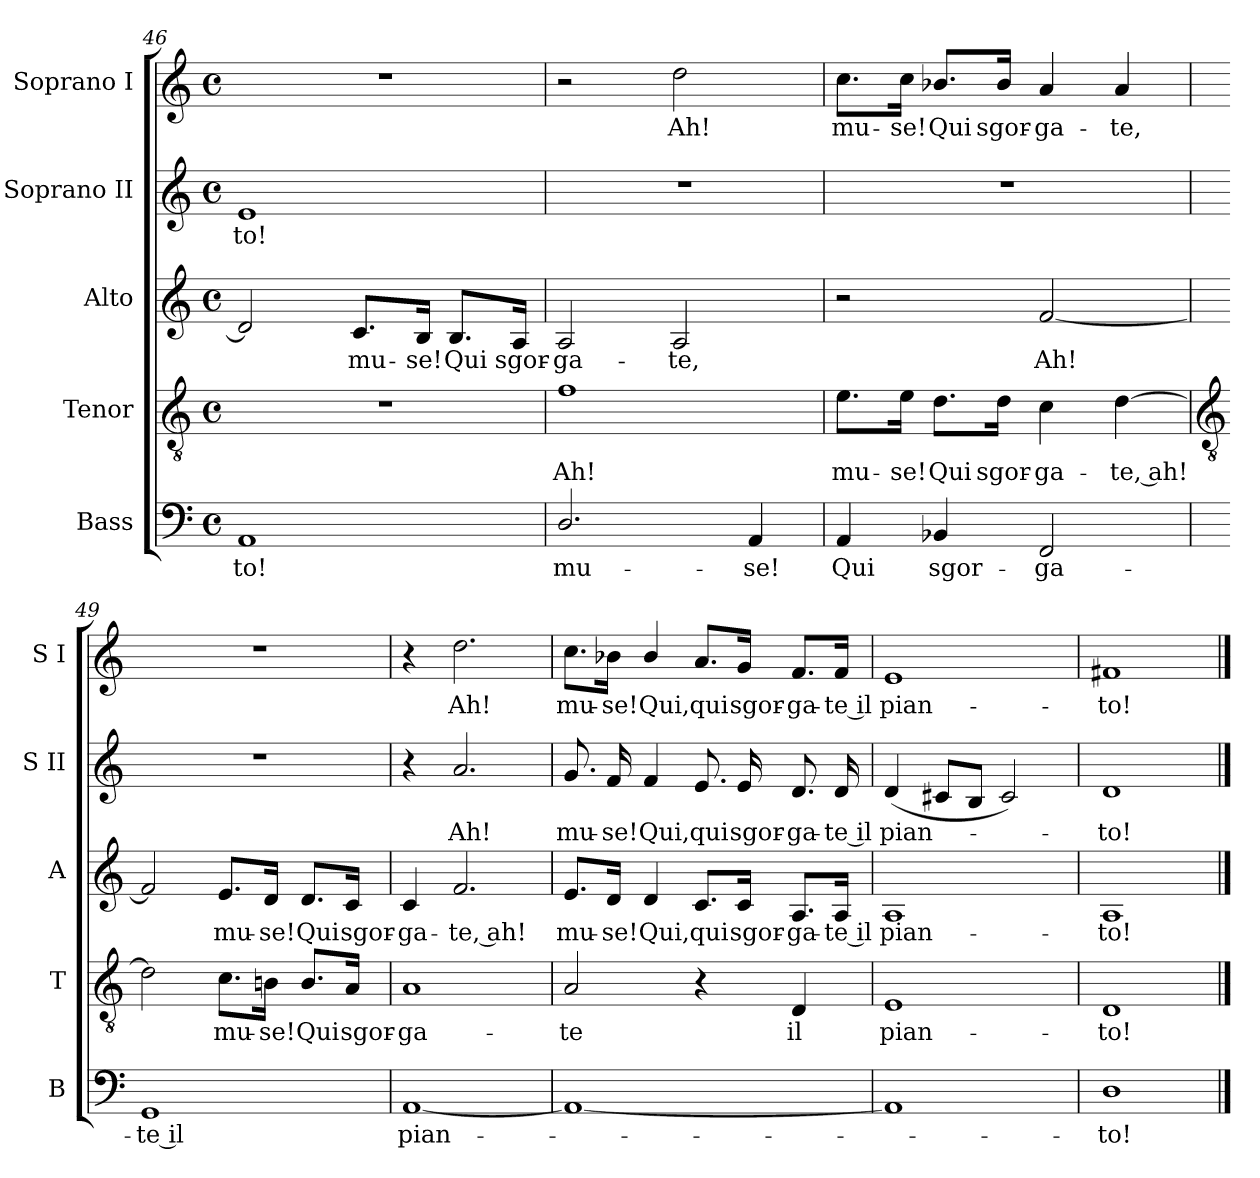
**kern	**text	**kern	**text	**kern	**text	**kern	**text	**kern	**text
*part5	*part5	*part4	*part4	*part3	*part3	*part2	*part2	*part1	*part1
*staff5	*staff5	*staff4	*staff4	*staff3	*staff3	*staff2	*staff2	*staff1	*staff1
*I"Bass	*	*I"Tenor	*	*I"Alto	*	*I"Soprano II	*	*I"Soprano I	*
*I'B	*	*I'T	*	*I'A	*	*I'S II	*	*I'S I	*
*clefF4	*	*clefGv2	*	*clefG2	*	*clefG2	*	*clefG2	*
*k[]	*	*k[]	*	*k[]	*	*k[]	*	*k[]	*
*C:	*	*C:	*	*C:	*	*C:	*	*C:	*
*M4/4	*	*M4/4	*	*M4/4	*	*M4/4	*	*M4/4	*
*met(c)	*	*met(c)	*	*met(c)	*	*met(c)	*	*met(c)	*
=46	=46	=46	=46	=46	=46	=46	=46	=46	=46
!	!LO:LY:b	!	!	!	!	!	!LO:LY:b	!	!
1AA	-to!	1r	.	2d]	.	1e	-to!	1r	.
!	!	!	!	!	!LO:LY:b	!	!	!	!
.	.	.	.	8.c/L	mu-	.	.	.	.
!	!	!	!	!	!LO:LY:b	!	!	!	!
.	.	.	.	16B/Jk	-se!	.	.	.	.
!	!	!	!	!	!LO:LY:b	!	!	!	!
.	.	.	.	8.B/L	Qui	.	.	.	.
!	!	!	!	!	!LO:LY:b	!	!	!	!
.	.	.	.	16A/Jk	sgor-	.	.	.	.
=47	=47	=47	=47	=47	=47	=47	=47	=47	=47
!	!LO:LY:b	!	!LO:LY:b	!	!LO:LY:b	!	!	!	!
2.D/	mu-	1f	Ah!	2A	-ga-	1r	.	2r	.
!	!	!	!	!	!LO:LY:b	!	!	!	!LO:LY:b
.	.	.	.	2A	-te,	.	.	2dd	Ah!
!	!LO:LY:b	!	!	!	!	!	!	!	!
4AA	-se!	.	.	.	.	.	.	.	.
=48	=48	=48	=48	=48	=48	=48	=48	=48	=48
!	!LO:LY:b	!	!LO:LY:b	!	!	!	!	!	!LO:LY:b
4AA	Qui	8.e\L	mu-	2r	.	1r	.	8.cc\L	mu-
!	!	!	!LO:LY:b	!	!	!	!	!	!LO:LY:b
.	.	16e\Jk	-se!	.	.	.	.	16cc\Jk	-se!
!	!LO:LY:b	!	!LO:LY:b	!	!	!	!	!	!LO:LY:b
4BB-X	sgor-	8.d\L	Qui	.	.	.	.	8.b-X/L	Qui
!	!	!	!LO:LY:b	!	!	!	!	!	!LO:LY:b
.	.	16d\Jk	sgor-	.	.	.	.	16b-/Jk	sgor-
!	!LO:LY:b	!	!LO:LY:b	!	!LO:LY:b	!	!	!	!LO:LY:b
2FF	-ga-	4c	-ga-	[2f	Ah!	.	.	4a	-ga-
!	!	!	!LO:LY:b	!	!	!	!	!	!LO:LY:b
.	.	[4d	-te, ah!	.	.	.	.	4a	-te,
!!LO:LB:g=z
=49	=49	=49	=49	=49	=49	=49	=49	=49	=49
*	*	*clefGv2	*	*	*	*	*	*	*
!	!LO:LY:b	!	!	!	!	!	!	!	!
1GG	-te il	2d]	.	2f]	.	1r	.	1r	.
!	!	!	!LO:LY:b	!	!LO:LY:b	!	!	!	!
.	.	8.c\L	mu-	8.e/L	mu-	.	.	.	.
!	!	!	!LO:LY:b	!	!LO:LY:b	!	!	!	!
.	.	16Bn\Jk	-se!	16d/Jk	-se!	.	.	.	.
!	!	!	!LO:LY:b	!	!LO:LY:b	!	!	!	!
.	.	8.B/L	Qui	8.d/L	Qui	.	.	.	.
!	!	!	!LO:LY:b	!	!LO:LY:b	!	!	!	!
.	.	16A/Jk	sgor-	16c/Jk	sgor-	.	.	.	.
=50	=50	=50	=50	=50	=50	=50	=50	=50	=50
!	!LO:LY:b	!	!LO:LY:b	!	!LO:LY:b	!	!	!	!
[1AA	pian-	1A	-ga-	4c	-ga-	4r	.	4r	.
!	!	!	!	!	!LO:LY:b	!	!LO:LY:b	!	!LO:LY:b
.	.	.	.	2.f	-te, ah!	2.a	Ah!	2.dd	Ah!
=51	=51	=51	=51	=51	=51	=51	=51	=51	=51
!	!	!	!LO:LY:b	!	!LO:LY:b	!	!LO:LY:b	!	!LO:LY:b
1AA_	.	2A	-te	8.e/L	mu-	8.g	mu-	8.cc\L	mu-
!	!	!	!	!	!LO:LY:b	!	!LO:LY:b	!	!LO:LY:b
.	.	.	.	16d/Jk	-se!	16f	-se!	16b-X\Jk	-se!
!	!	!	!	!	!LO:LY:b	!	!LO:LY:b	!	!LO:LY:b
.	.	.	.	4d	Qui,	4f	Qui,	4b-/	Qui,
!	!	!	!	!	!LO:LY:b	!	!LO:LY:b	!	!LO:LY:b
.	.	4r	.	8.c/L	qui	8.e	qui	8.a/L	qui
!	!	!	!	!	!LO:LY:b	!	!LO:LY:b	!	!LO:LY:b
.	.	.	.	16c/Jk	sgor-	16e	sgor-	16g/Jk	sgor-
!	!	!	!LO:LY:b	!	!LO:LY:b	!	!LO:LY:b	!	!LO:LY:b
.	.	4D	il	8.A/L	-ga-	8.d	-ga-	8.f/L	-ga-
!	!	!	!	!	!LO:LY:b	!	!LO:LY:b	!	!LO:LY:b
.	.	.	.	16A/Jk	-te il	16d	-te il	16f/Jk	-te il
=52	=52	=52	=52	=52	=52	=52	=52	=52	=52
!	!	!	!LO:LY:b	!	!LO:LY:b	!	!LO:LY:b	!	!LO:LY:b
1AA]	.	1E	pian-	1A	pian-	(<4d	pian-	1e	pian-
.	.	.	.	.	.	8c#XL	.	.	.
.	.	.	.	.	.	8BJ	.	.	.
.	.	.	.	.	.	2c#)	.	.	.
=53	=53	=53	=53	=53	=53	=53	=53	=53	=53
!	!LO:LY:b	!	!LO:LY:b	!	!LO:LY:b	!	!LO:LY:b	!	!LO:LY:b
1D	to!	1D	-to!	1A	-to!	1d	to!	1f#X	-to!
==	==	==	==	==	==	==	==	==	==
*-	*-	*-	*-	*-	*-	*-	*-	*-	*-
